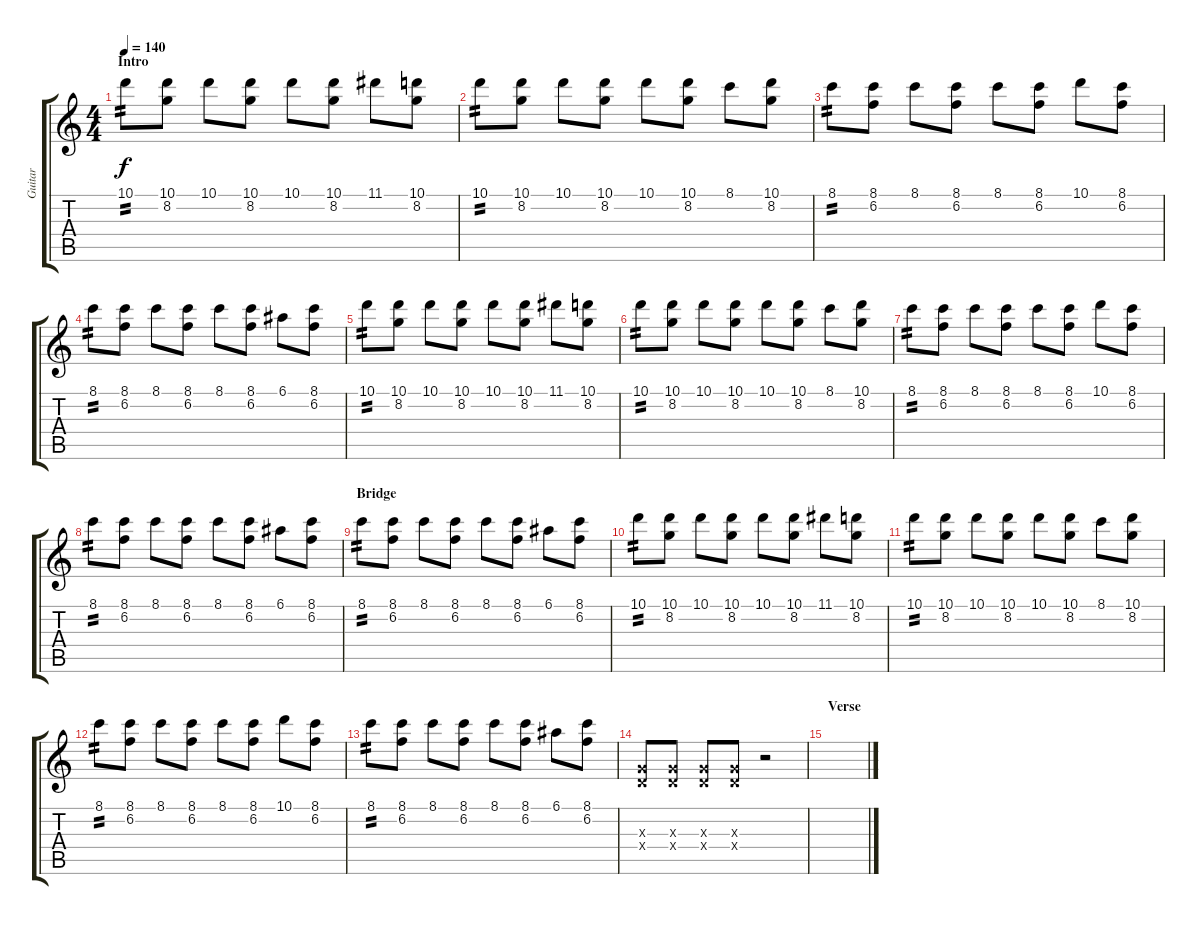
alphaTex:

\track ("Guitar" "Guitar") {instrument overdrivenguitar}
\staff {score tabs}
\tuning (E4 B3 G3 D3 A2 E2) {hide}
\ts (4 4)
\section ("" "Intro")
\tempo 140
\clef g2
\ks c
10.1.8{tp 2 dy f instrument overdrivenguitar} (10.1 8.2).8 10.1.8 (10.1 8.2).8 10.1.8 (10.1 8.2).8 11.1.8 (10.1 8.2).8 |
10.1.8{tp 2} (10.1 8.2).8 10.1.8 (10.1 8.2).8 10.1.8 (10.1 8.2).8 8.1.8 (10.1 8.2).8 |
8.1.8{tp 2} (8.1 6.2).8 8.1.8 (8.1 6.2).8 8.1.8 (8.1 6.2).8 10.1.8 (8.1 6.2).8 |
8.1.8{tp 2} (8.1 6.2).8 8.1.8 (8.1 6.2).8 8.1.8 (8.1 6.2).8 6.1.8 (8.1 6.2).8 |
10.1.8{tp 2} (10.1 8.2).8 10.1.8 (10.1 8.2).8 10.1.8 (10.1 8.2).8 11.1.8 (10.1 8.2).8 |
10.1.8{tp 2} (10.1 8.2).8 10.1.8 (10.1 8.2).8 10.1.8 (10.1 8.2).8 8.1.8 (10.1 8.2).8 |
8.1.8{tp 2} (8.1 6.2).8 8.1.8 (8.1 6.2).8 8.1.8 (8.1 6.2).8 10.1.8 (8.1 6.2).8 |
8.1.8{tp 2} (8.1 6.2).8 8.1.8 (8.1 6.2).8 8.1.8 (8.1 6.2).8 6.1.8 (8.1 6.2).8 |
\section ("" "Bridge")
8.1.8{tp 2} (8.1 6.2).8 8.1.8 (8.1 6.2).8 8.1.8 (8.1 6.2).8 6.1.8 (8.1 6.2).8 |
10.1.8{tp 2} (10.1 8.2).8 10.1.8 (10.1 8.2).8 10.1.8 (10.1 8.2).8 11.1.8 (10.1 8.2).8 |
10.1.8{tp 2} (10.1 8.2).8 10.1.8 (10.1 8.2).8 10.1.8 (10.1 8.2).8 8.1.8 (10.1 8.2).8 |
8.1.8{tp 2} (8.1 6.2).8 8.1.8 (8.1 6.2).8 8.1.8 (8.1 6.2).8 10.1.8 (8.1 6.2).8 |
8.1.8{tp 2} (8.1 6.2).8 8.1.8 (8.1 6.2).8 8.1.8 (8.1 6.2).8 6.1.8 (8.1 6.2).8 |
(0.3{x} 0.4{x}).8 (0.3{x} 0.4{x}).8 (0.3{x} 0.4{x}).8 (0.3{x} 0.4{x}).8 r.2 |
\section ("" "Verse")
